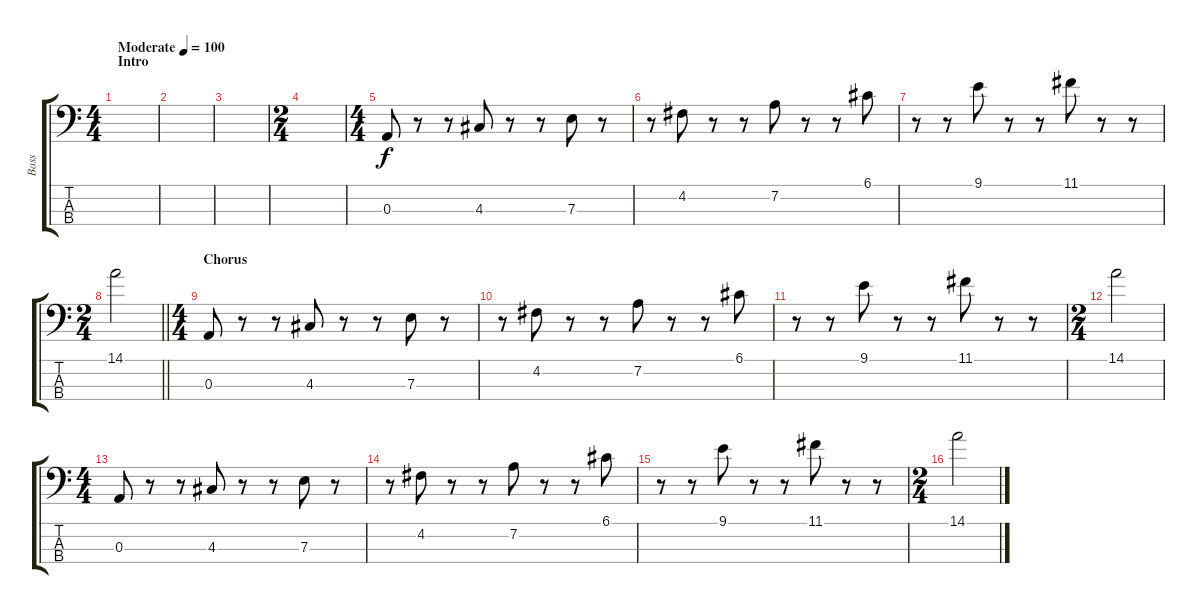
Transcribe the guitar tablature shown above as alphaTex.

\track ("Bass" "Bass") {instrument electricbassfinger}
\staff {score tabs}
\tuning (G2 D2 A1 E1) {hide}
\ts (4 4)
\section ("" "Intro")
\tempo (100 "Moderate")
\clef f4
\ks c
|
|
|
\ts (2 4)
|
\ts (4 4)
0.3.8 r.8 r.8 4.3.8 r.8 r.8 7.3.8 r.8 |
r.8 4.2.8 r.8 r.8 7.2.8 r.8 r.8 6.1.8 |
r.8 r.8 9.1.8 r.8 r.8 11.1.8 r.8 r.8 |
\ts (2 4)
\barLineRight lightlight
14.1.2 |
\ts (4 4)
\section ("" "Chorus")
0.3.8 r.8 r.8 4.3.8 r.8 r.8 7.3.8 r.8 |
r.8 4.2.8 r.8 r.8 7.2.8 r.8 r.8 6.1.8 |
r.8 r.8 9.1.8 r.8 r.8 11.1.8 r.8 r.8 |
\ts (2 4)
14.1.2 |
\ts (4 4)
0.3.8 r.8 r.8 4.3.8 r.8 r.8 7.3.8 r.8 |
r.8 4.2.8 r.8 r.8 7.2.8 r.8 r.8 6.1.8 |
r.8 r.8 9.1.8 r.8 r.8 11.1.8 r.8 r.8 |
\ts (2 4)
14.1.2
